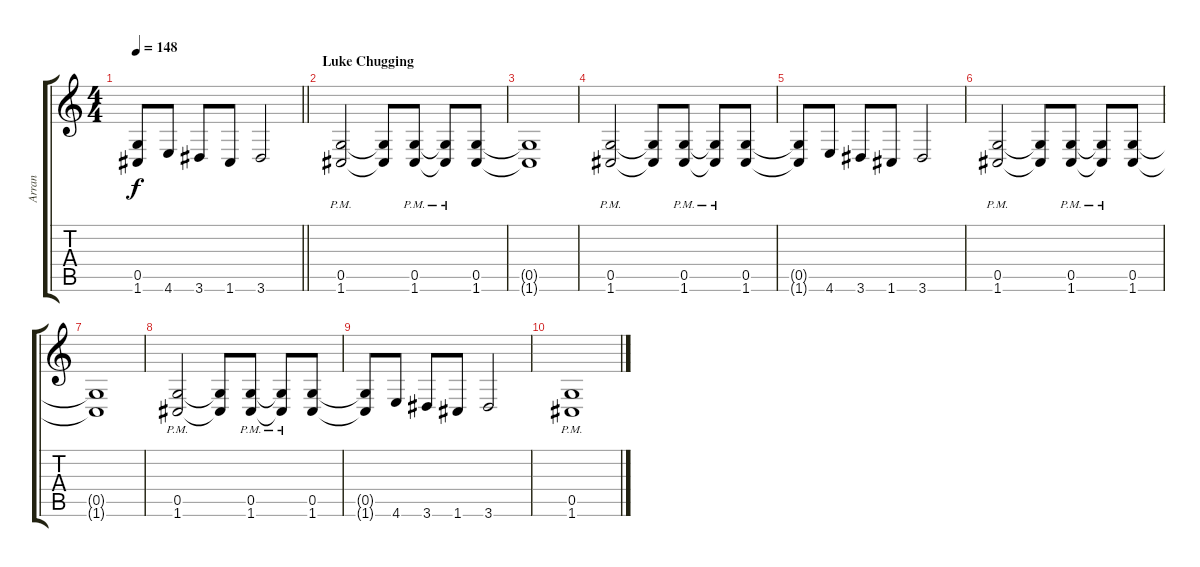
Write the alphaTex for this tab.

\track ("Arran" "Arran") {instrument distortionguitar}
\staff {score tabs}
\tuning (D4 A3 F3 C3 G2 C2) {hide}
\ts (4 4)
\tempo 148
\clef g2
\barLineRight lightlight
\ks c
(0.5{t} 1.6{t}).8{dy f} 4.6.8 3.6.8 1.6.8 3.6.2 |
\section ("" "Luke Chugging")
(0.5{pm} 1.6{pm}).2 (0.5{t} 1.6{t}).8 (0.5{pm} 1.6{pm}).8 (0.5{pm t} 1.6{pm t}).8 (0.5 1.6).8 |
(0.5{t} 1.6{t}).1 |
(0.5{pm} 1.6{pm}).2 (0.5{t} 1.6{t}).8 (0.5{pm} 1.6{pm}).8 (0.5{pm t} 1.6{pm t}).8 (0.5 1.6).8 |
(0.5{t} 1.6{t}).8 4.6.8 3.6.8 1.6.8 3.6.2 |
(0.5{pm} 1.6{pm}).2 (0.5{t} 1.6{t}).8 (0.5{pm} 1.6{pm}).8 (0.5{pm t} 1.6{pm t}).8 (0.5 1.6).8 |
(0.5{t} 1.6{t}).1 |
(0.5{pm} 1.6{pm}).2 (0.5{t} 1.6{t}).8 (0.5{pm} 1.6{pm}).8 (0.5{pm t} 1.6{pm t}).8 (0.5 1.6).8 |
(0.5{t} 1.6{t}).8 4.6.8 3.6.8 1.6.8 3.6.2 |
(0.5{pm} 1.6{pm}).1
